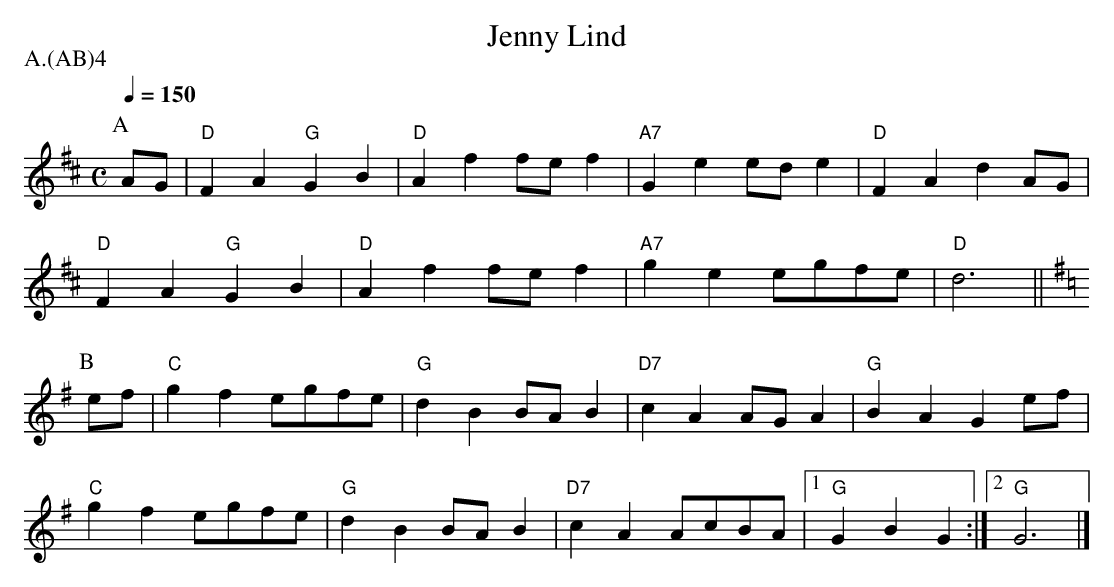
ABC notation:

X:1
T: Jenny Lind
P: A.(AB)4
M: C
K: D
L: 1/4
Q: 150
P: A
A/G/ |\
"D" F A "G" G B | "D" A f f/e/ f | "A7" G e e/d/ e | "D" F A d A/G/ |
"D" F A "G" G B | "D" A f f/e/ f | "A7" g e e/g/f/e/ | "D" d3 ||
K: G
P: B
e/f/ |\
"C" g f e/g/f/e/ | "G" d B B/A/ B | "D7" c A A/G/ A | "G" B A G e/f/ |
"C" g f e/g/f/e/ | "G" d B B/A/ B | "D7" c A A/c/B/A/ |\
[1 "G" G B G :| [2 "G" G3 |]
